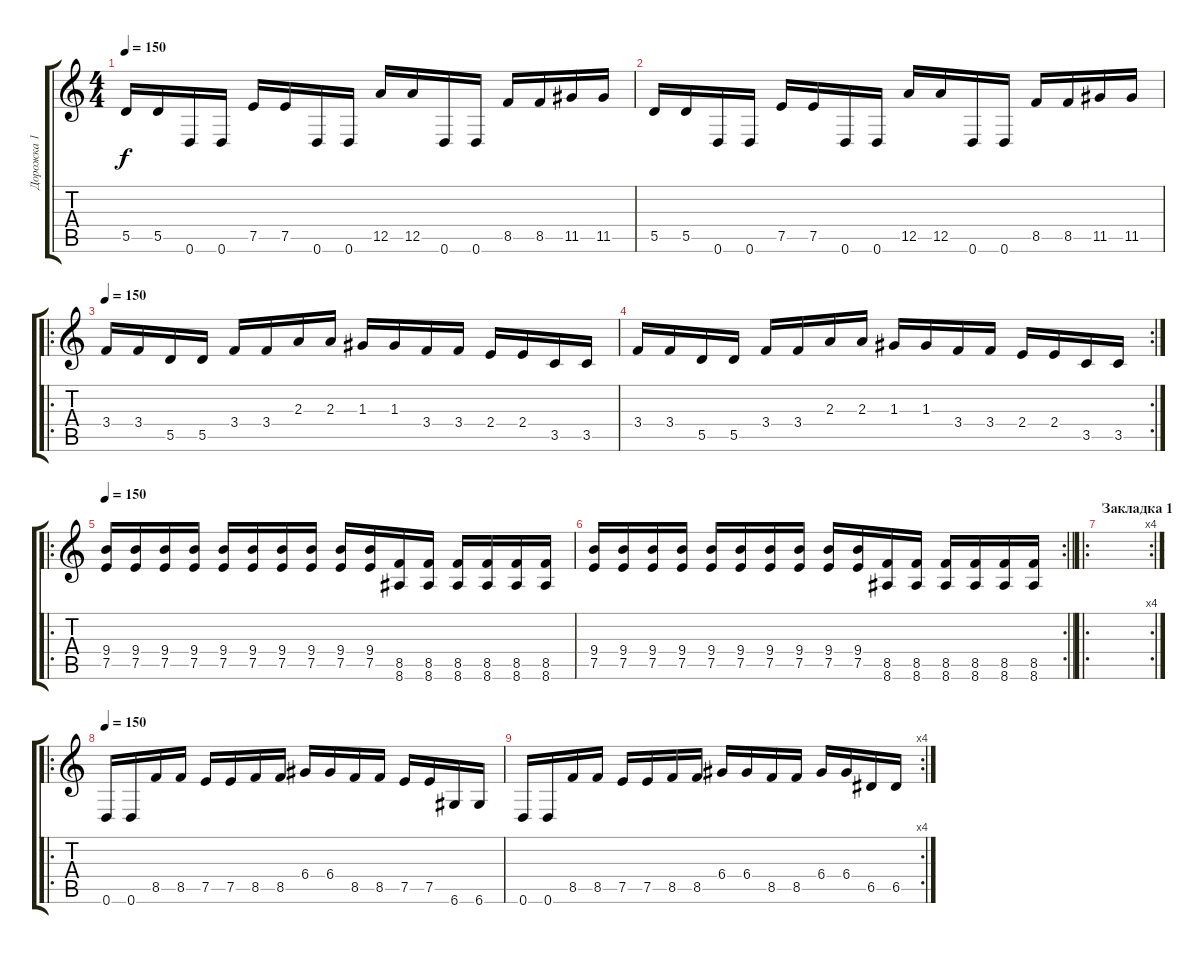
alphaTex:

\track ("Дорожка 1" "Дорожка 1") {instrument distortionguitar}
\staff {score tabs}
\tuning (E4 B3 G3 D3 A2 D2) {hide}
\ts (4 4)
\tempo 150
\clef g2
\ks c
5.5.16{dy f} 5.5.16 0.6.16 0.6.16 7.5.16 7.5.16 0.6.16 0.6.16 12.5.16 12.5.16 0.6.16 0.6.16 8.5.16 8.5.16 11.5.16 11.5.16 |
5.5.16 5.5.16 0.6.16 0.6.16 7.5.16 7.5.16 0.6.16 0.6.16 12.5.16 12.5.16 0.6.16 0.6.16 8.5.16 8.5.16 11.5.16 11.5.16 |
\ro
\tempo 150
3.4.16 3.4.16 5.5.16 5.5.16 3.4.16 3.4.16 2.3.16 2.3.16 1.3.16 1.3.16 3.4.16 3.4.16 2.4.16 2.4.16 3.5.16 3.5.16 |
\rc 2
3.4.16 3.4.16 5.5.16 5.5.16 3.4.16 3.4.16 2.3.16 2.3.16 1.3.16 1.3.16 3.4.16 3.4.16 2.4.16 2.4.16 3.5.16 3.5.16 |
\ro
\tempo 150
(9.4 7.5).16 (9.4 7.5).16 (9.4 7.5).16 (9.4 7.5).16 (9.4 7.5).16 (9.4 7.5).16 (9.4 7.5).16 (9.4 7.5).16 (9.4 7.5).16 (9.4 7.5).16 (8.5 8.6).16 (8.5 8.6).16 (8.5 8.6).16 (8.5 8.6).16 (8.5 8.6).16 (8.5 8.6).16 |
\rc 2
\barLineRight lightlight
(9.4 7.5).16 (9.4 7.5).16 (9.4 7.5).16 (9.4 7.5).16 (9.4 7.5).16 (9.4 7.5).16 (9.4 7.5).16 (9.4 7.5).16 (9.4 7.5).16 (9.4 7.5).16 (8.5 8.6).16 (8.5 8.6).16 (8.5 8.6).16 (8.5 8.6).16 (8.5 8.6).16 (8.5 8.6).16 |
\ro
\rc 4
\section ("" "Закладка 1")
|
\ro
\tempo 150
0.6.16 0.6.16 8.5.16 8.5.16 7.5.16 7.5.16 8.5.16 8.5.16 6.4.16 6.4.16 8.5.16 8.5.16 7.5.16 7.5.16 6.6.16 6.6.16 |
\rc 4
0.6.16 0.6.16 8.5.16 8.5.16 7.5.16 7.5.16 8.5.16 8.5.16 6.4.16 6.4.16 8.5.16 8.5.16 6.4.16 6.4.16 6.5.16 6.5.16
